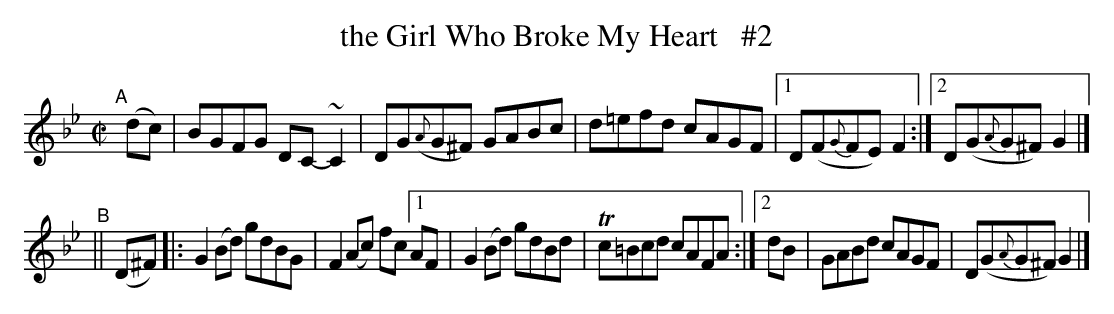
X:1
T: the Girl Who Broke My Heart   #2
M: C|
L: 1/8
K: Gm
"^A"[|] (dc) \
 | BGFG  DC-~C2  |   DG({A}G^F) GABc | d=efd cAGF |\
[1 D(F{G}FE) F2 :|[2 D(G{A}G^F) G2 |]
"^B"|| (D^F) \
|:      G2(Bd) gdBG | F2(Ac) fc \
[1 AF | G2(Bd) gdBd | Tc=Bcd cAFA :|\
[2 dB | GABd cAGF | D(G{A}G^F) G2 |]
